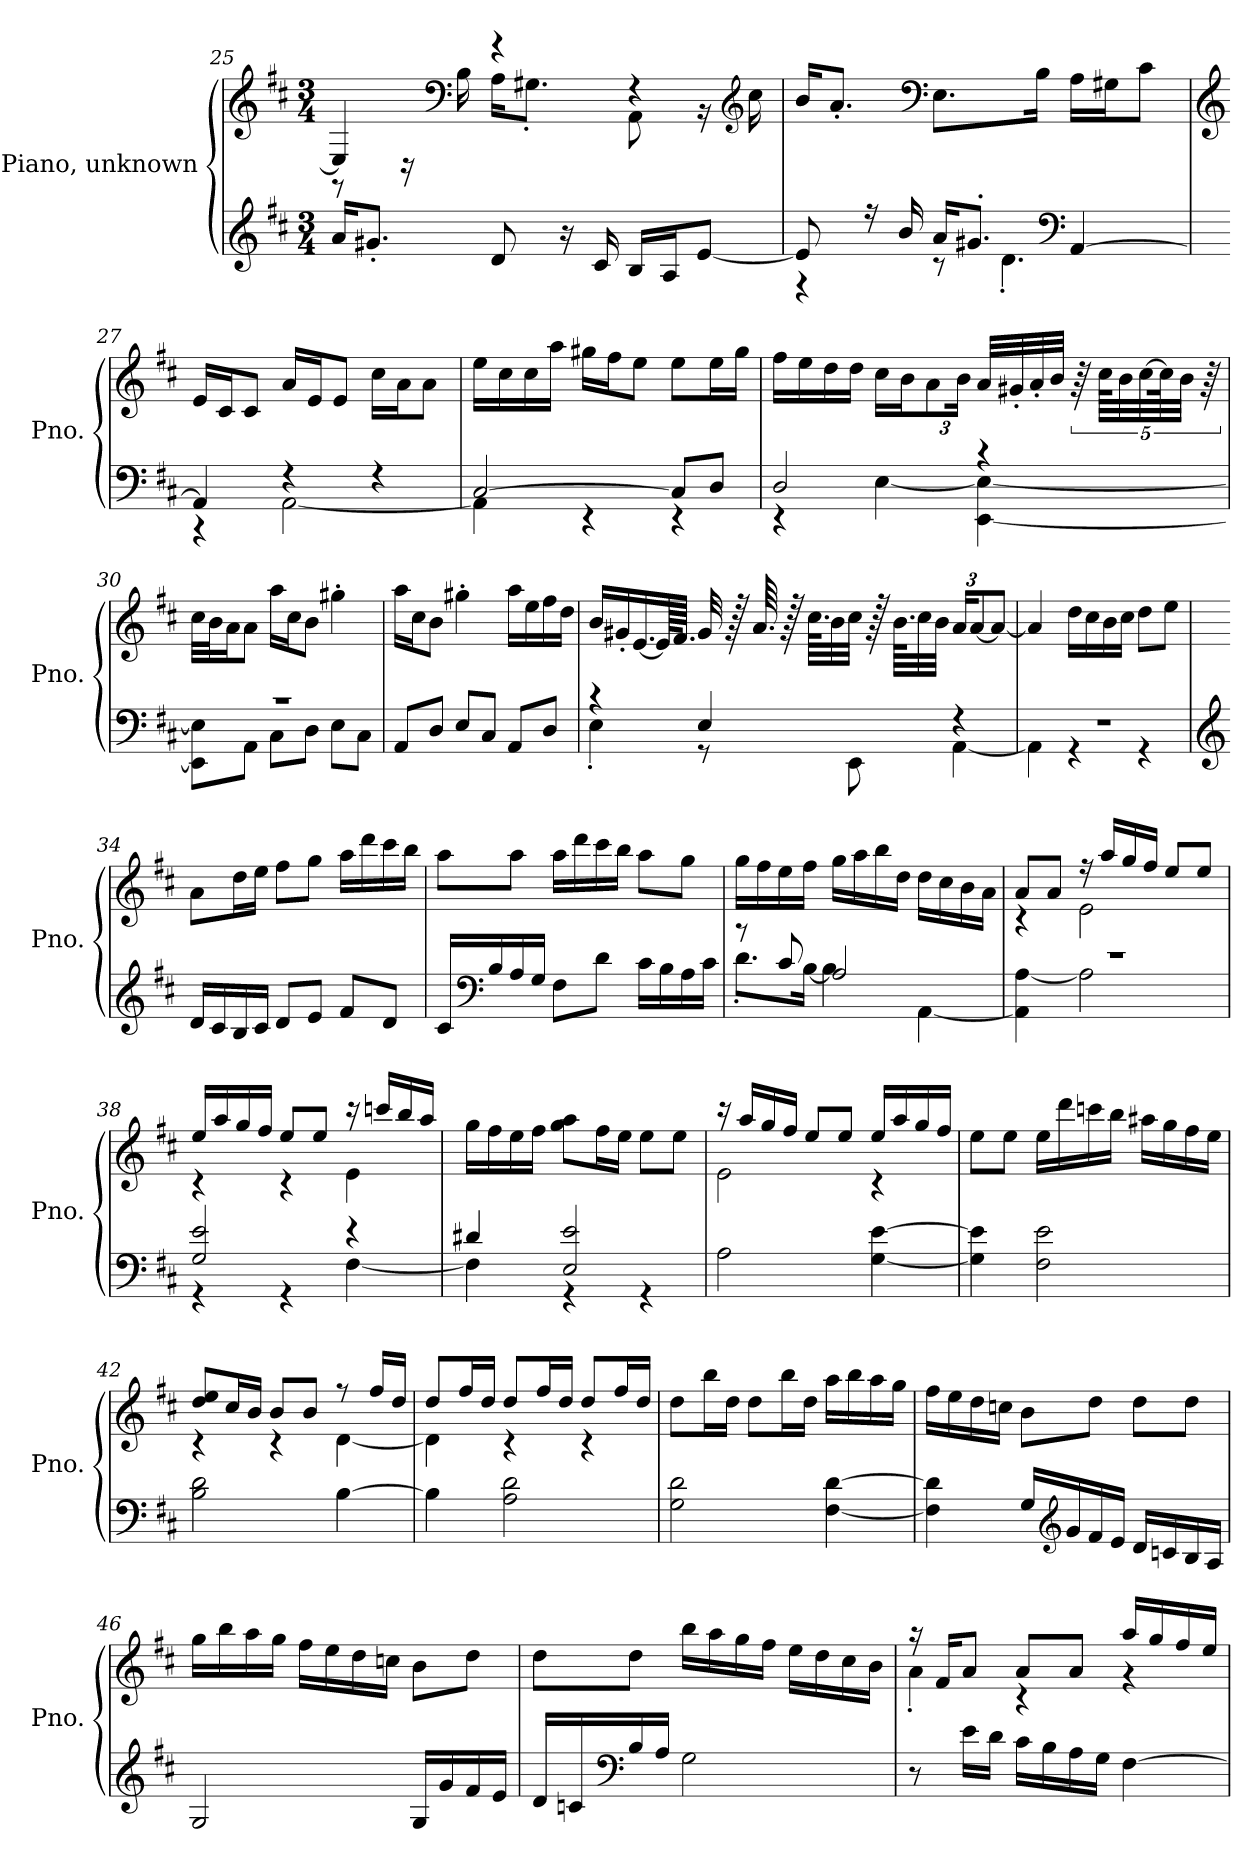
**kern	**kern
*part1	*part1
*staff2	*staff1
*I"Piano, unknown	*
*I'Pno.	*
!!LO:LB:g=z
*clefG2	*clefG2
*k[f#c#]	*k[f#c#]
*M3/4	*M3/4
=25	=25
*	*^
16a/KL	4E/]	8r
8.g#X'/J	.	.
.	.	16r
*	*clefF4	*
.	.	16B\
8d/	4r	16A\KL
.	.	8.G#X'\J
16r	.	.
16c#/	.	.
16B/LL	4r	8AA\
16A/J	.	.
[8e/J	.	16r
*	*clefG2	*
.	.	16cc#\
*	*v	*v
=26	=26
*^	*
8e/]	4r	16b/KL
.	.	8.a'/J
16r	.	.
16b/	.	.
*	*	*clefF4
16a/KL	8r	8.E\L
8.g#X'/J	.	.
.	4.d'\	.
.	.	16B\Jk
*clefF4	*	*
[4AA/	.	16A\LL
.	.	16G#X\J
.	.	8c#\J
=27	=27	=27
*	*	*clefG2
4AA/]	4r	16e/LL
.	.	16c#/J
.	.	8c#/J
4r	[2AA\	16a/LL
.	.	16e/J
.	.	8e/J
4r	.	16cc#\LL
.	.	16a\J
.	.	8a\J
!!LO:LB:g=z
=28	=28	=28
[2C#/	4AA\]	16ee\LL
.	.	16cc#\
.	.	16cc#\
.	.	16aa\JJ
.	4r	16gg#X\LL
.	.	16ff#\J
.	.	8ee\J
8C#/L]	4r	8ee\L
8D/J	.	16ee\L
.	.	16gg#\JJ
=29	=29	=29
2D/	4r	16ff#\LL
.	.	16ee\
.	.	16dd\
.	.	16dd\JJ
.	[4E\	16cc#\LL
.	.	16b\J
*	*	*Xbrackettup
.	.	12a\
.	.	24b\Jk
4r	[4EE\ 4E\_	32a/LLL
.	.	32g#X'/
.	.	32a'/
.	.	32b/JJJ
*	*	*brackettup
.	.	80r
.	.	80cc#\KLLL
.	.	40b\
.	.	[40cc#\
.	.	80cc#\K]
.	.	40b\JJJ
.	.	80r
=30	=30	=30
2.r	8EE\] 8E\]L	32cc#\LLL
.	.	32b\J
.	.	16a\J
.	8AA\J	8a\J
.	8C#\L	16aa\LL
.	.	16cc#\J
.	8D\J	8b\J
.	8E\L	4gg#X'\
.	8C#\J	.
*v	*v	*
!!LO:LB:g=z
=31	=31
8AA/L	16aa\LL
.	16cc#\J
8D/J	8b\J
8E/L	4gg#X'\
8C#/J	.
8AA/L	16aa\LL
.	16ee\
8D/J	16ff#\
.	16dd\JJ
=32	=32
*^	*
4r	4E'\	16b/LL
.	.	16g#X'/
.	.	[16.e/
.	.	128e/KLL]
.	.	64.f#/JJJJ
4E/	8r	32g#/
.	.	128r
.	.	64.a/
.	.	128r
.	.	64.cc#\KLLL
.	.	32b\
.	8EE\	32cc#\JJJ
.	.	128r
.	.	64.b\KLLL
.	.	32cc#\
.	.	32b\JJJ
*	*	*Xbrackettup
4r	[4AA\	24a/KL
.	.	[12a/
.	.	8a/J_
=33	=33	=33
2.r	4AA\]	4a/]
.	4r	16dd\LL
.	.	16cc#\
.	.	16b\
.	.	16cc#\JJ
.	4r	8dd\L
.	.	8ee\J
*v	*v	*
!!LO:LB:g=z
=34	=34
*clefG2	*
16d/LL	8a\L
16c#/	.
16B/	16dd\L
16c#/JJ	16ee\JJ
8d/L	8ff#\L
8e/J	8gg\J
8f#/L	16aa\LL
.	16ddd\
8d/J	16ccc#\
.	16bb\JJ
=35	=35
16c#/LL	8aa\L
*clefF4	*
16B/	.
16A/	8aa\J
16G/JJ	.
8F#\L	16aa\LL
.	16ddd\
8d\J	16ccc#\
.	16bb\JJ
16c#\LL	8aa\L
16B\	.
16A\	8gg\J
16c#\JJ	.
=36	=36
*^	*
8r	8.d'\L	16gg\LL
.	.	16ff#\
8c#/	.	16ee\
.	[16B\Jk	16ff#\JJ
2A/	4B\]	16gg\LL
.	.	16aa\
.	.	16bb\
.	.	16dd\JJ
.	[4AA\	16dd\LL
.	.	16cc#\
.	.	16b\
.	.	16a\JJ
!!LO:LB:g=z
=37	=37	=37
*	*	*^
2.r	4AA\] [4A\	8a/L	4r
.	.	8a/J	.
.	2A\]	16r	2e\
.	.	16aa/LL	.
.	.	16gg/	.
.	.	16ff#/JJ	.
.	.	8ee/L	.
.	.	8ee/J	.
=38	=38	=38	=38
2G/ 2e/	4r	16ee/LL	4r
.	.	16aa/	.
.	.	16gg/	.
.	.	16ff#/JJ	.
.	4r	8ee/L	4r
.	.	8ee/J	.
4r	[4F#\	16r	4e\
.	.	16cccn/LL	.
.	.	16bb/	.
.	.	16aa/JJ	.
*	*	*v	*v
=39	=39	=39
4d#X/	4F#\]	16gg\LL
.	.	16ff#\
.	.	16ee\
.	.	16ff#\JJ
2E/ 2e/	4r	8gg\ 8aa\L
.	.	16ff#\L
.	.	16ee\JJ
.	4r	8ee\L
.	.	8ee\J
*v	*v	*
=40	=40
*	*^
2A\	16r	2e\
.	16aa/LL	.
.	16gg/	.
.	16ff#/JJ	.
.	8ee/L	.
.	8ee/J	.
[4G\ [4e\	16ee/LL	4r
.	16aa/	.
.	16gg/	.
.	16ff#/JJ	.
*	*v	*v
!!LO:PB:g=z
=41	=41
4G\] 4e\]	8ee\L
.	8ee\J
2F#\ 2e\	16ee\LL
.	16ddd\
.	16cccn\
.	16bb\JJ
.	16aa#X\LL
.	16gg\
.	16ff#\
.	16ee\JJ
=42	=42
*	*^
2B\ 2d\	8dd/ 8ee/L	4r
.	16cc#/L	.
.	16b/JJ	.
.	8b/L	4r
.	8b/J	.
[4B\	8r	[4d\
.	16ff#/LL	.
.	16dd/JJ	.
=43	=43	=43
4B\]	8dd/L	4d\]
.	16ff#/L	.
.	16dd/JJ	.
2A\ 2d\	8dd/L	4r
.	16ff#/L	.
.	16dd/JJ	.
.	8dd/L	4r
.	16ff#/L	.
.	16dd/JJ	.
*	*v	*v
=44	=44
2G\ 2d\	8dd\L
.	16bb\L
.	16dd\JJ
.	8dd\L
.	16bb\L
.	16dd\JJ
[4F#\ [4d\	16aa\LL
.	16bb\
.	16aa\
.	16gg\JJ
!!LO:LB:g=z
=45	=45
4F#\] 4d\]	16ff#\LL
.	16ee\
.	16dd\
.	16ccn\JJ
16G/LL	8b\L
*clefG2	*
16g/	.
16f#/	8dd\J
16e/JJ	.
16d/LL	8dd\L
16cn/	.
16B/	8dd\J
16A/JJ	.
=46	=46
2G/	16gg\LL
.	16bb\
.	16aa\
.	16gg\JJ
.	16ff#\LL
.	16ee\
.	16dd\
.	16ccn\JJ
16G/LL	8b\L
16g/	.
16f#/	8dd\J
16e/JJ	.
=47	=47
16d/LL	8dd\L
16cn/	.
*clefF4	*
16B/	8dd\J
16A/JJ	.
2G\	16bb\LL
.	16aa\
.	16gg\
.	16ff#\JJ
.	16ee\LL
.	16dd\
.	16cc#\
.	16b\JJ
!!LO:LB:g=z
=48	=48
*	*^
8r	16r	4a'\
.	16f#/KL	.
16e\LL	8a/J	.
16d\JJ	.	.
16c#\LL	8a/L	4r
16B\	.	.
16A\	8a/J	.
16G\JJ	.	.
[4F#\	16aa/LL	4r
.	16gg/	.
.	16ff#/	.
.	16ee/JJ	.
*	*v	*v
=	=
*-	*-
